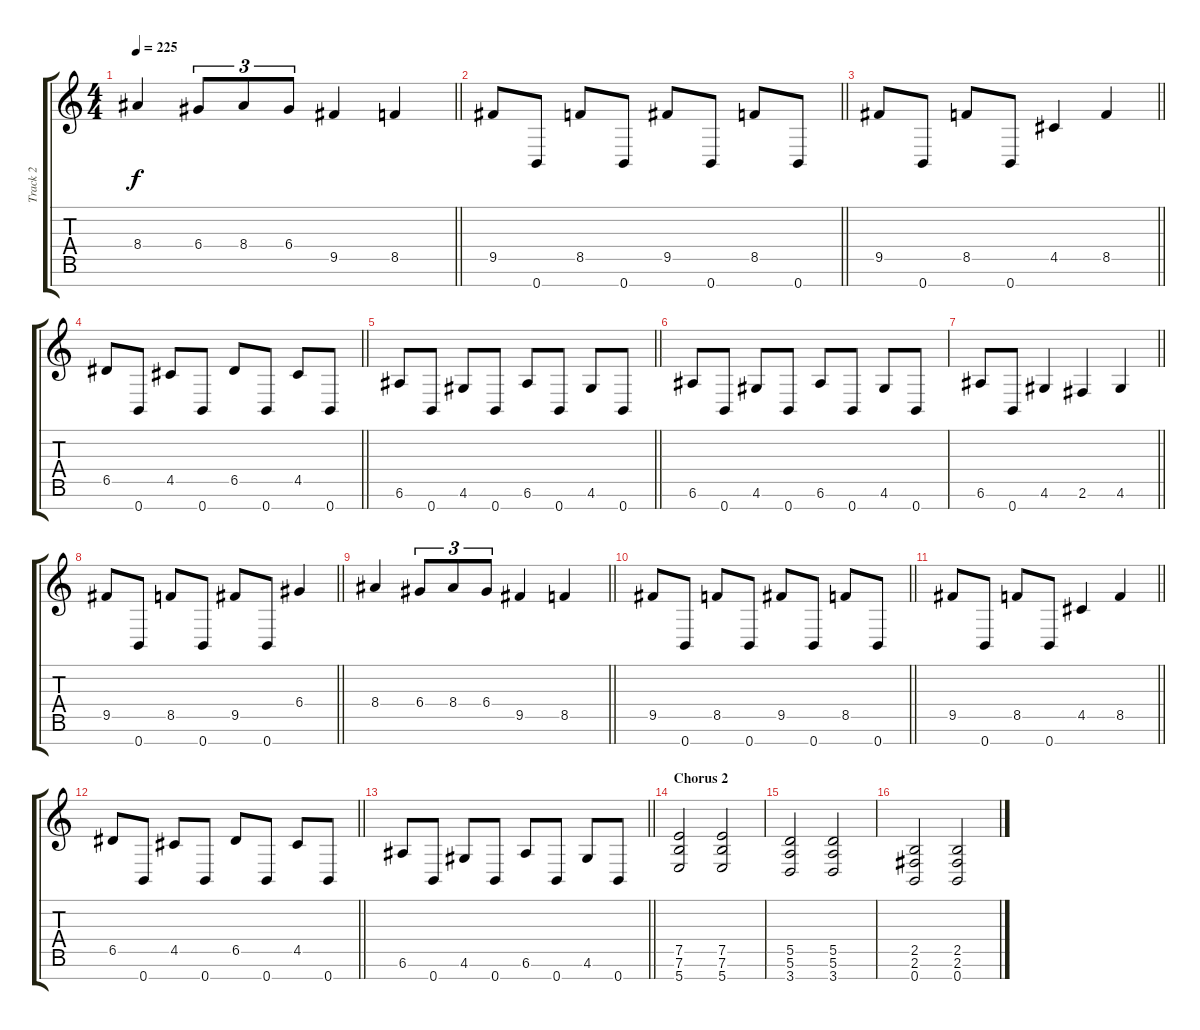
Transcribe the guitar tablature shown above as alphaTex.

\track ("Track 2" "Track 2") {instrument distortionguitar}
\staff {score tabs}
\tuning (E4 B3 G3 D3 A2 E2 B1) {hide}
\ts (4 4)
\tempo 225
\clef g2
\barLineRight lightlight
\ks c
8.4.4{dy f} 6.4.8{tu (3 2)} 8.4.8{tu (3 2)} 6.4.8{tu (3 2)} 9.5.4 8.5.4 |
\barLineRight lightlight
9.5.8 0.7.8 8.5.8 0.7.8 9.5.8 0.7.8 8.5.8 0.7.8 |
\barLineRight lightlight
9.5.8 0.7.8 8.5.8 0.7.8 4.5.4 8.5.4 |
\barLineRight lightlight
6.5.8 0.7.8 4.5.8 0.7.8 6.5.8 0.7.8 4.5.8 0.7.8 |
\barLineRight lightlight
6.6.8 0.7.8 4.6.8 0.7.8 6.6.8 0.7.8 4.6.8 0.7.8 |
6.6.8 0.7.8 4.6.8 0.7.8 6.6.8 0.7.8 4.6.8 0.7.8 |
\barLineRight lightlight
6.6.8 0.7.8 4.6.4 2.6.4 4.6.4 |
\barLineRight lightlight
9.5.8 0.7.8 8.5.8 0.7.8 9.5.8 0.7.8 6.4.4 |
\barLineRight lightlight
8.4.4 6.4.8{tu (3 2)} 8.4.8{tu (3 2)} 6.4.8{tu (3 2)} 9.5.4 8.5.4 |
\barLineRight lightlight
9.5.8 0.7.8 8.5.8 0.7.8 9.5.8 0.7.8 8.5.8 0.7.8 |
\barLineRight lightlight
9.5.8 0.7.8 8.5.8 0.7.8 4.5.4 8.5.4 |
\barLineRight lightlight
6.5.8 0.7.8 4.5.8 0.7.8 6.5.8 0.7.8 4.5.8 0.7.8 |
\barLineRight lightlight
6.6.8 0.7.8 4.6.8 0.7.8 6.6.8 0.7.8 4.6.8 0.7.8 |
\section ("" "Chorus 2")
(7.5 7.6 5.7).2{balance 8} (7.5 7.6 5.7).2 |
(5.5 5.6 3.7).2 (5.5 5.6 3.7).2 |
(2.5 2.6 0.7).2 (2.5 2.6 0.7).2
